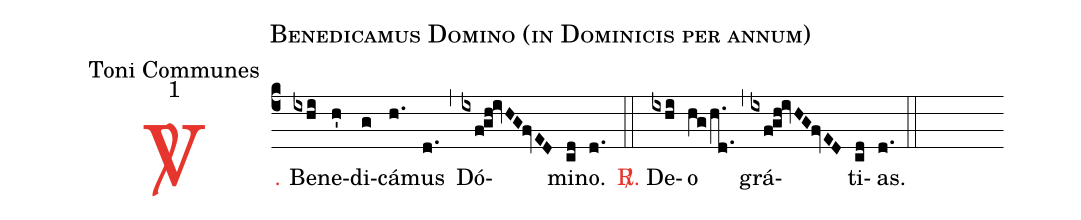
name:Benedicamus Domino (in Dominicis per annum);
office-part:Toni Communes;
mode:1;
%%
(c4) <c><sp>V/</sp>.</c> Be(ixhi)ne(h')di(g)cá(h.)mus(d.) (,) Dó(ixfgh!ivHG!fvED)mi(cd)no.(d.) (::) <c><sp>R/</sp>.</c> De(ixhi)o(hg/h.d.) (,) grá(ixfgh!ivHG!fvED)ti(cd)as.(d.) (::)
